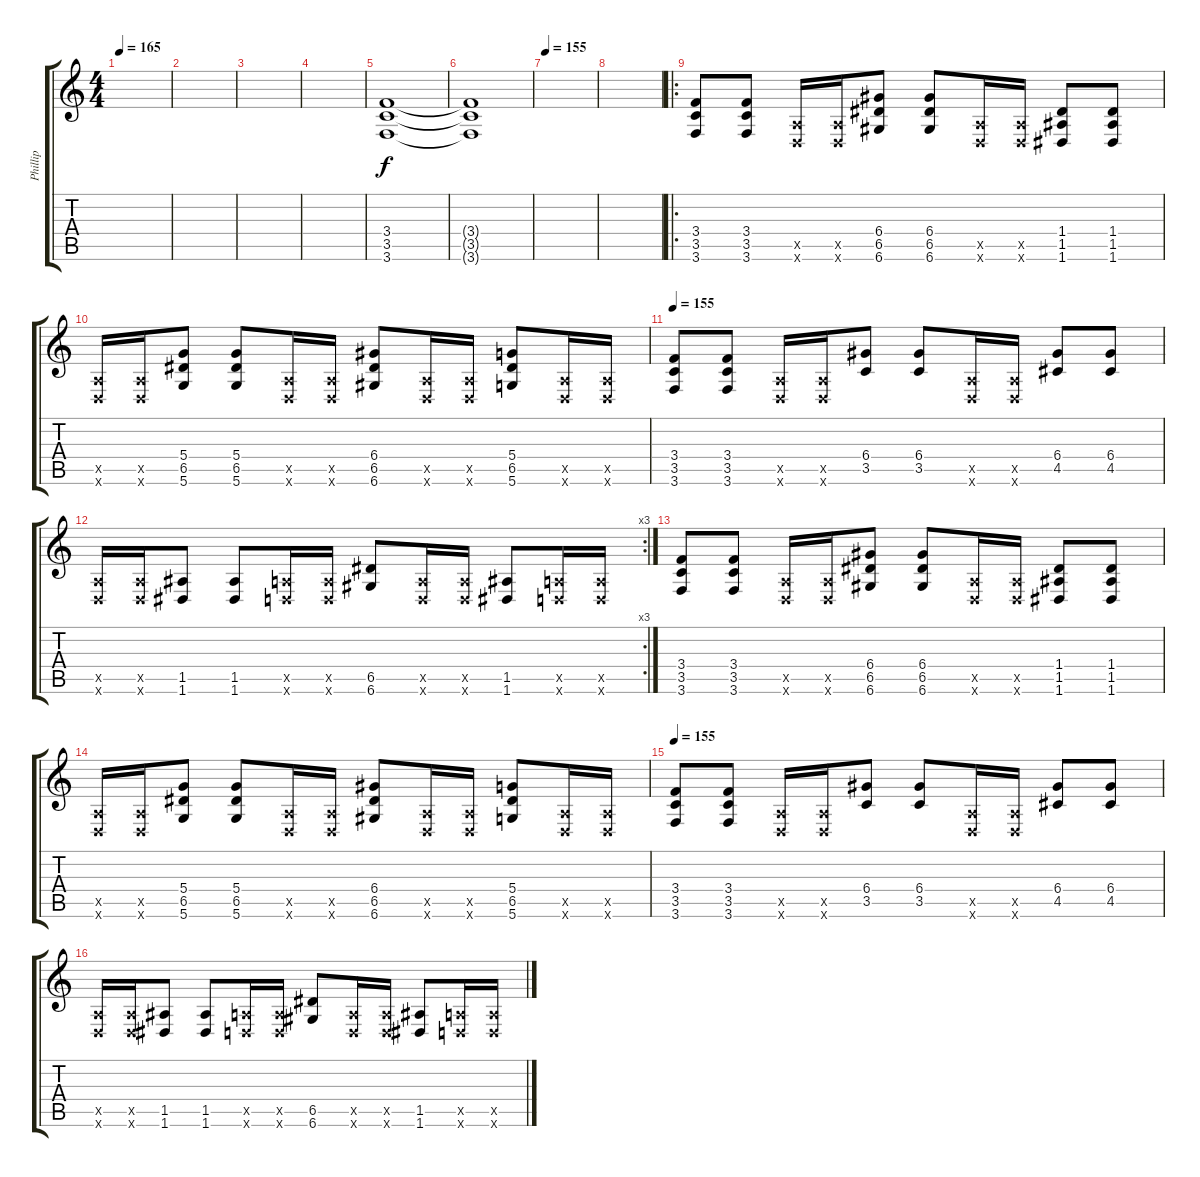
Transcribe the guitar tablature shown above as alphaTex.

\track ("Phillip" "Phillip") {instrument distortionguitar}
\staff {score tabs}
\tuning (E4 B3 G3 D3 A2 D2) {hide}
\ts (4 4)
\tempo 165
\clef g2
\ks c
|
|
|
|
(3.4 3.5 3.6).1 |
(3.4{t} 3.5{t} 3.6{t}).1{volume 0} |
\tempo 155
|
|
\ro
(3.4 3.5 3.6).8 (3.4 3.5 3.6).8 (0.5{x} 0.6{x}).16 (0.5{x} 0.6{x}).16 (6.4 6.5 6.6).8 (6.4 6.5 6.6).8 (0.5{x} 0.6{x}).16 (0.5{x} 0.6{x}).16 (1.4 1.5 1.6).8 (1.4 1.5 1.6).8 |
(0.5{x} 0.6{x}).16 (0.5{x} 0.6{x}).16 (5.4 6.5 5.6).8 (5.4 6.5 5.6).8 (0.5{x} 0.6{x}).16 (0.5{x} 0.6{x}).16 (6.4 6.5 6.6).8 (0.5{x} 0.6{x}).16 (0.5{x} 0.6{x}).16 (5.4 6.5 5.6).8 (0.5{x} 0.6{x}).16 (0.5{x} 0.6{x}).16 |
\tempo 155
(3.4 3.5 3.6).8 (3.4 3.5 3.6).8 (0.5{x} 0.6{x}).16 (0.5{x} 0.6{x}).16 (6.4 3.5).8 (6.4 3.5).8 (0.5{x} 0.6{x}).16 (0.5{x} 0.6{x}).16 (6.4 4.5).8 (6.4 4.5).8 |
\rc 3
(0.5{x} 0.6{x}).16 (0.5{x} 0.6{x}).16 (1.5 1.6).8 (1.5 1.6).8 (0.5{x} 0.6{x}).16 (0.5{x} 0.6{x}).16 (6.5 6.6).8 (0.5{x} 0.6{x}).16 (0.5{x} 0.6{x}).16 (1.5 1.6).8 (0.5{x} 0.6{x}).16 (0.5{x} 0.6{x}).16 |
(3.4 3.5 3.6).8 (3.4 3.5 3.6).8 (0.5{x} 0.6{x}).16 (0.5{x} 0.6{x}).16 (6.4 6.5 6.6).8 (6.4 6.5 6.6).8 (0.5{x} 0.6{x}).16 (0.5{x} 0.6{x}).16 (1.4 1.5 1.6).8 (1.4 1.5 1.6).8 |
(0.5{x} 0.6{x}).16 (0.5{x} 0.6{x}).16 (5.4 6.5 5.6).8 (5.4 6.5 5.6).8 (0.5{x} 0.6{x}).16 (0.5{x} 0.6{x}).16 (6.4 6.5 6.6).8 (0.5{x} 0.6{x}).16 (0.5{x} 0.6{x}).16 (5.4 6.5 5.6).8 (0.5{x} 0.6{x}).16 (0.5{x} 0.6{x}).16 |
\tempo 155
(3.4 3.5 3.6).8 (3.4 3.5 3.6).8 (0.5{x} 0.6{x}).16 (0.5{x} 0.6{x}).16 (6.4 3.5).8 (6.4 3.5).8 (0.5{x} 0.6{x}).16 (0.5{x} 0.6{x}).16 (6.4 4.5).8 (6.4 4.5).8 |
(0.5{x} 0.6{x}).16 (0.5{x} 0.6{x}).16 (1.5 1.6).8 (1.5 1.6).8 (0.5{x} 0.6{x}).16 (0.5{x} 0.6{x}).16 (6.5 6.6).8 (0.5{x} 0.6{x}).16 (0.5{x} 0.6{x}).16 (1.5 1.6).8 (0.5{x} 0.6{x}).16 (0.5{x} 0.6{x}).16
